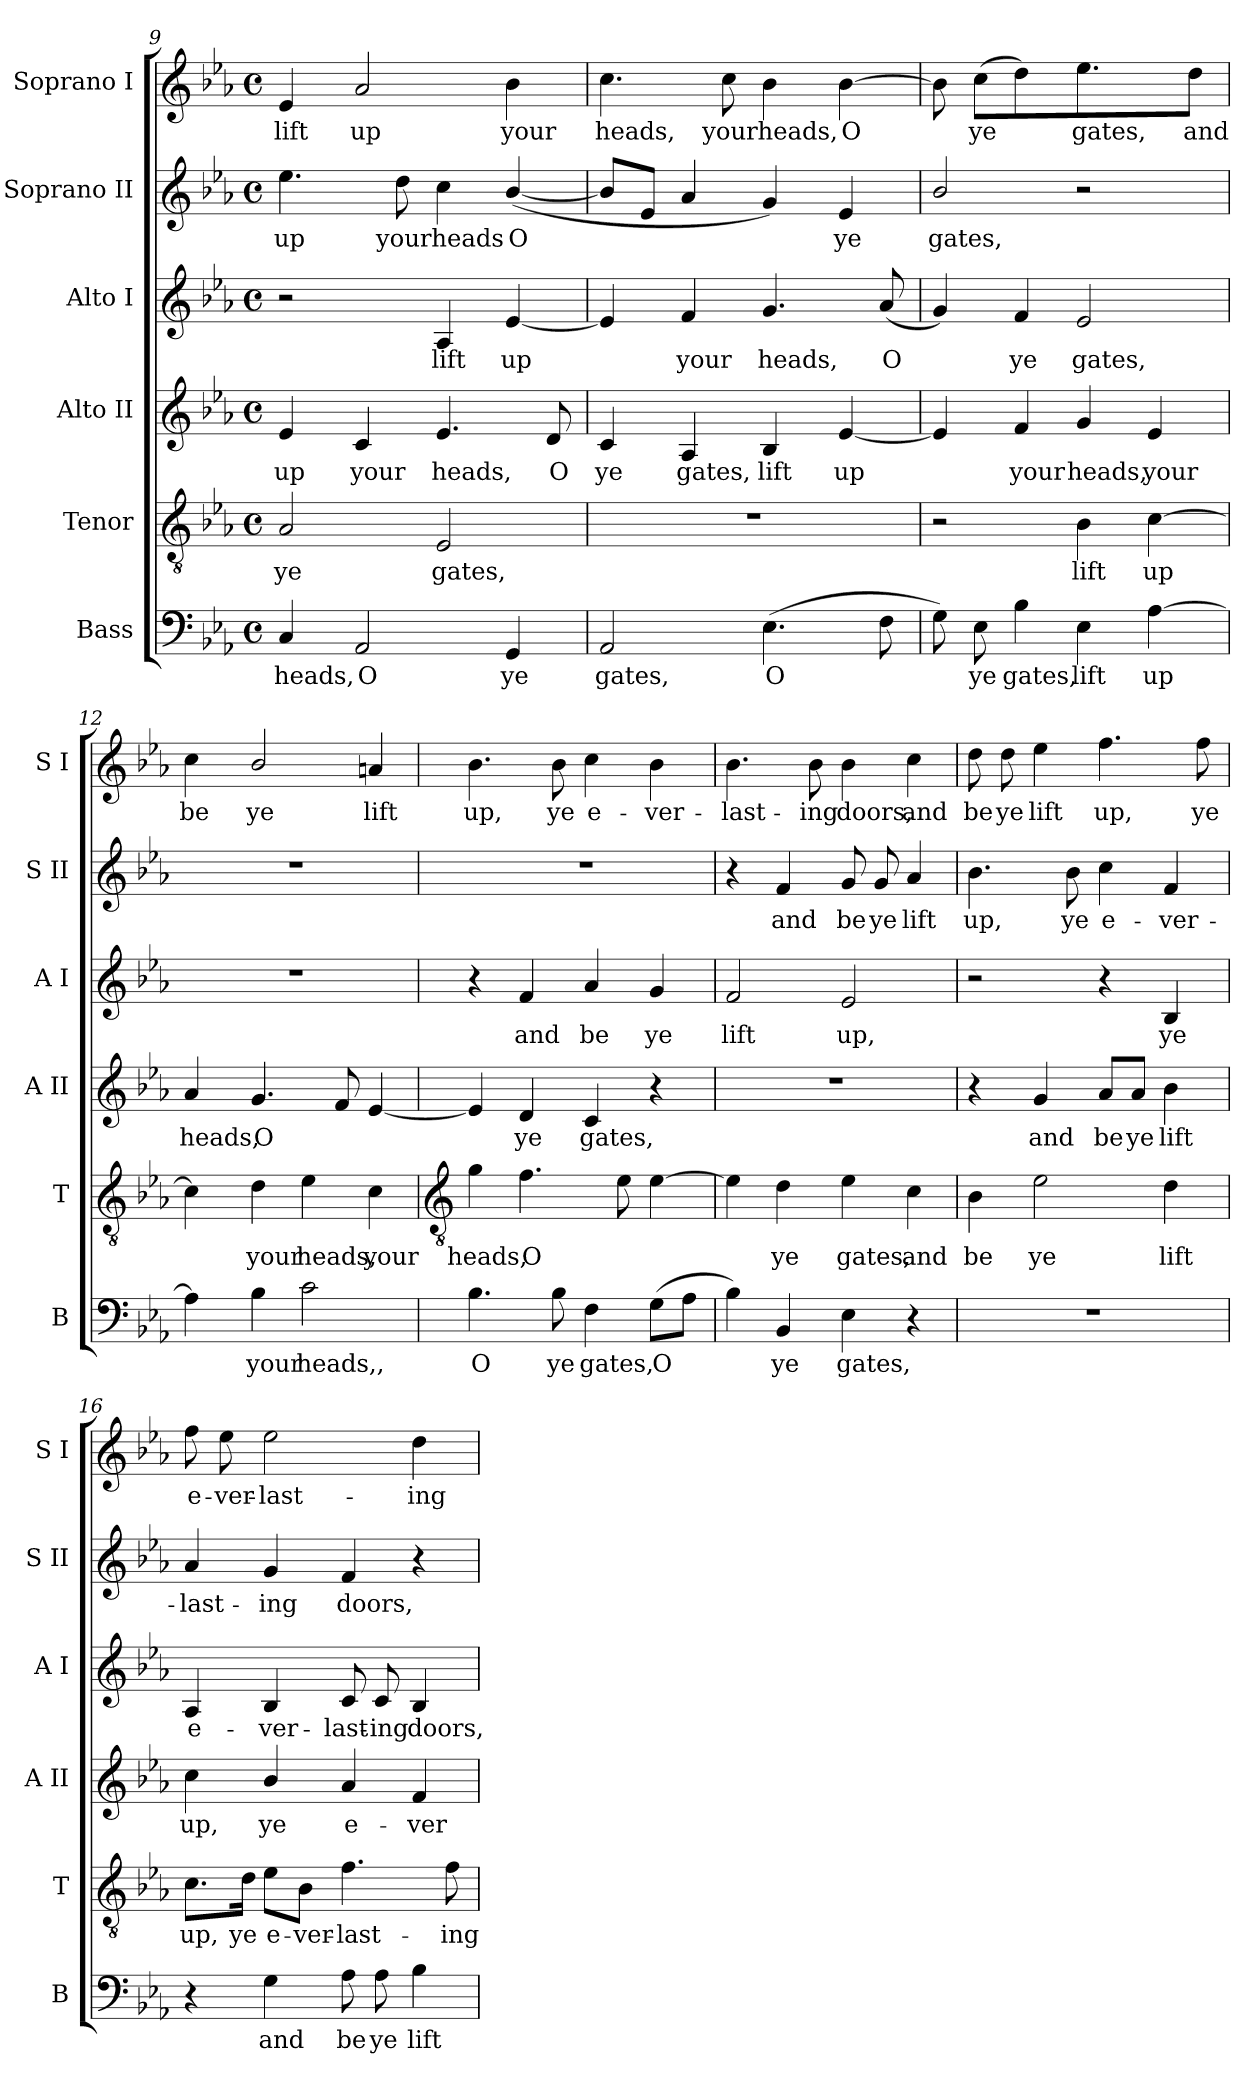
**kern	**text	**kern	**text	**kern	**text	**kern	**text	**kern	**text	**kern	**text
*part6	*part6	*part5	*part5	*part4	*part4	*part3	*part3	*part2	*part2	*part1	*part1
*staff6	*staff6	*staff5	*staff5	*staff4	*staff4	*staff3	*staff3	*staff2	*staff2	*staff1	*staff1
*I"Bass	*	*I"Tenor	*	*I"Alto II	*	*I"Alto I	*	*I"Soprano II	*	*I"Soprano I	*
*I'B	*	*I'T	*	*I'A II	*	*I'A I	*	*I'S II	*	*I'S I	*
!!LO:LB:g=z
*clefF4	*	*clefGv2	*	*clefG2	*	*clefG2	*	*clefG2	*	*clefG2	*
*k[b-e-a-]	*	*k[b-e-a-]	*	*k[b-e-a-]	*	*k[b-e-a-]	*	*k[b-e-a-]	*	*k[b-e-a-]	*
*E-:	*	*E-:	*	*E-:	*	*E-:	*	*E-:	*	*E-:	*
*M4/4	*	*M4/4	*	*M4/4	*	*M4/4	*	*M4/4	*	*M4/4	*
*met(c)	*	*met(c)	*	*met(c)	*	*met(c)	*	*met(c)	*	*met(c)	*
=9	=9	=9	=9	=9	=9	=9	=9	=9	=9	=9	=9
!	!LO:LY:b	!	!LO:LY:b	!	!LO:LY:b	!	!	!	!LO:LY:b	!	!LO:LY:b
4C	heads,	2A-	ye	4e-	up	2r	.	4.ee-	up	4e-	lift
!	!LO:LY:b	!	!	!	!LO:LY:b	!	!	!	!	!	!LO:LY:b
2AA-	O	.	.	4c	your	.	.	.	.	2a-	up
!	!	!	!	!	!	!	!	!	!LO:LY:b	!	!
.	.	.	.	.	.	.	.	8dd	your	.	.
!	!	!	!LO:LY:b	!	!LO:LY:b	!	!LO:LY:b	!	!LO:LY:b	!	!
.	.	2E-	gates,	4.e-	heads,	4A-	lift	4cc	heads	.	.
!	!LO:LY:b	!	!	!	!	!	!LO:LY:b	!	!LO:LY:b	!	!LO:LY:b
4GG	ye	.	.	.	.	[4e-	up	(<[4b-/	O	4b-	your
!	!	!	!	!	!LO:LY:b	!	!	!	!	!	!
.	.	.	.	8d	O	.	.	.	.	.	.
=10	=10	=10	=10	=10	=10	=10	=10	=10	=10	=10	=10
!	!LO:LY:b	!	!	!	!LO:LY:b	!	!	!	!	!	!LO:LY:b
2AA-	gates,	1r	.	4c	ye	4e-]	.	8b-L]	.	4.cc	heads,
.	.	.	.	.	.	.	.	8e-J	.	.	.
!	!	!	!	!	!LO:LY:b	!	!LO:LY:b	!	!	!	!
.	.	.	.	4A-	gates,	4f	your	4a-	.	.	.
!	!	!	!	!	!	!	!	!	!	!	!LO:LY:b
.	.	.	.	.	.	.	.	.	.	8cc	your
!	!LO:LY:b	!	!	!	!LO:LY:b	!	!LO:LY:b	!	!	!	!LO:LY:b
(>4.E-	O	.	.	4B-	lift	4.g	heads,	4g)	.	4b-	heads,
!	!	!	!	!	!LO:LY:b	!	!	!	!LO:LY:b	!	!LO:LY:b
.	.	.	.	[4e-	up	.	.	4e-	ye	[4b-	O
!	!	!	!	!	!	!	!LO:LY:b	!	!	!	!
8F	.	.	.	.	.	(<8a-L	O	.	.	.	.
=11	=11	=11	=11	=11	=11	=11	=11	=11	=11	=11	=11
!	!	!	!	!	!	!	!	!	!LO:LY:b	!	!
8G)	.	2r	.	4e-]	.	4g)	.	2b-/	gates,	8b-]	.
!	!LO:LY:b	!	!	!	!	!	!	!	!	!	!LO:LY:b
8E-	ye	.	.	.	.	.	.	.	.	(>8ccL	ye
!	!LO:LY:b	!	!	!	!LO:LY:b	!	!LO:LY:b	!	!	!	!
4B-	gates,	.	.	4f	your	4f	ye	.	.	4dd)	.
!	!LO:LY:b	!	!LO:LY:b	!	!LO:LY:b	!	!LO:LY:b	!	!	!	!LO:LY:b
4E-	lift	4B-	lift	4g	heads,	2e-	gates,	2r	.	4.ee-	gates,
!	!LO:LY:b	!	!LO:LY:b	!	!LO:LY:b	!	!	!	!	!	!
[4A-	up	[4c	up	4e-	your	.	.	.	.	.	.
!	!	!	!	!	!	!	!	!	!	!	!LO:LY:b
.	.	.	.	.	.	.	.	.	.	8ddJ	and
=12	=12	=12	=12	=12	=12	=12	=12	=12	=12	=12	=12
!	!	!	!	!	!LO:LY:b	!	!	!	!	!	!LO:LY:b
4A-]	.	4c]	.	4a-	heads,	1r	.	1r	.	4cc	be
!	!LO:LY:b	!	!LO:LY:b	!	!LO:LY:b	!	!	!	!	!	!LO:LY:b
4B-	your	4d	your	4.g	O	.	.	.	.	2b-/	ye
!	!LO:LY:b	!	!LO:LY:b	!	!	!	!	!	!	!	!
2c	heads,,	4e-	heads,	.	.	.	.	.	.	.	.
.	.	.	.	8f	.	.	.	.	.	.	.
!	!	!	!LO:LY:b	!	!	!	!	!	!	!	!LO:LY:b
.	.	4c	your	[4e-	.	.	.	.	.	4an	lift
!!LO:LB:g=z
=13	=13	=13	=13	=13	=13	=13	=13	=13	=13	=13	=13
*	*	*clefGv2	*	*	*	*	*	*	*	*	*
!	!LO:LY:b	!	!LO:LY:b	!	!	!	!	!	!	!	!LO:LY:b
4.B-	O	4g	heads,	4e-]	.	4r	.	1r	.	4.b-	up,
!	!	!	!LO:LY:b	!	!LO:LY:b	!	!LO:LY:b	!	!	!	!
.	.	4.f	O	4d	ye	4f	and	.	.	.	.
!	!LO:LY:b	!	!	!	!	!	!	!	!	!	!LO:LY:b
8B-	ye	.	.	.	.	.	.	.	.	8b-	ye
!	!LO:LY:b	!	!	!	!LO:LY:b	!	!LO:LY:b	!	!	!	!LO:LY:b
4F	gates,	.	.	4c	gates,	4a-	be	.	.	4cc	e-
.	.	8e-	.	.	.	.	.	.	.	.	.
!	!LO:LY:b	!	!	!	!	!	!LO:LY:b	!	!	!	!LO:LY:b
(>8GL	O	[4e-	.	4r	.	4g	ye	.	.	4b-	-ver-
8A-J	.	.	.	.	.	.	.	.	.	.	.
=14	=14	=14	=14	=14	=14	=14	=14	=14	=14	=14	=14
!	!	!	!	!	!	!	!LO:LY:b	!	!	!	!LO:LY:b
4B-)	.	4e-]	.	1r	.	2f	lift	4r	.	4.b-	-last-
!	!LO:LY:b	!	!LO:LY:b	!	!	!	!	!	!LO:LY:b	!	!
4BB-	ye	4d	ye	.	.	.	.	4f	and	.	.
!	!	!	!	!	!	!	!	!	!	!	!LO:LY:b
.	.	.	.	.	.	.	.	.	.	8b-	-ing
!	!LO:LY:b	!	!LO:LY:b	!	!	!	!LO:LY:b	!	!LO:LY:b	!	!LO:LY:b
4E-	gates,	4e-	gates,	.	.	2e-	up,	8g	be	4b-	doors,
!	!	!	!	!	!	!	!	!	!LO:LY:b	!	!
.	.	.	.	.	.	.	.	8g	ye	.	.
!	!	!	!LO:LY:b	!	!	!	!	!	!LO:LY:b	!	!LO:LY:b
4r	.	4c	and	.	.	.	.	4a-	lift	4cc	and
=15	=15	=15	=15	=15	=15	=15	=15	=15	=15	=15	=15
!	!	!	!LO:LY:b	!	!	!	!	!	!LO:LY:b	!	!LO:LY:b
1r	.	4B-	be	4r	.	2r	.	4.b-	up,	8dd	be
!	!	!	!	!	!	!	!	!	!	!	!LO:LY:b
.	.	.	.	.	.	.	.	.	.	8dd	ye
!	!	!	!LO:LY:b	!	!LO:LY:b	!	!	!	!	!	!LO:LY:b
.	.	2e-	ye	4g	and	.	.	.	.	4ee-	lift
!	!	!	!	!	!	!	!	!	!LO:LY:b	!	!
.	.	.	.	.	.	.	.	8b-	ye	.	.
!	!	!	!	!	!LO:LY:b	!	!	!	!LO:LY:b	!	!LO:LY:b
.	.	.	.	8a-/L	be	4r	.	4cc	e-	4.ff	up,
!	!	!	!	!	!LO:LY:b	!	!	!	!	!	!
.	.	.	.	8a-/J	ye	.	.	.	.	.	.
!	!	!	!LO:LY:b	!	!LO:LY:b	!	!LO:LY:b	!	!LO:LY:b	!	!
.	.	4d	lift	4b-	lift	4B-	ye	4f	-ver-	.	.
!	!	!	!	!	!	!	!	!	!	!	!LO:LY:b
.	.	.	.	.	.	.	.	.	.	8ff	ye
=16	=16	=16	=16	=16	=16	=16	=16	=16	=16	=16	=16
!	!	!	!LO:LY:b	!	!LO:LY:b	!	!LO:LY:b	!	!LO:LY:b	!	!LO:LY:b
4r	.	8.c\L	up,	4cc	up,	4A-	e-	4a-	-last-	8ff	e-
!	!	!	!	!	!	!	!	!	!	!	!LO:LY:b
.	.	.	.	.	.	.	.	.	.	8ee-	-ver-
!	!	!	!LO:LY:b	!	!	!	!	!	!	!	!
.	.	16d\Jk	ye	.	.	.	.	.	.	.	.
!	!LO:LY:b	!	!LO:LY:b	!	!LO:LY:b	!	!LO:LY:b	!	!LO:LY:b	!	!LO:LY:b
4G	and	8e-\L	e-	4b-/	ye	4B-	-ver-	4g	-ing	2ee-	-last-
!	!	!	!LO:LY:b	!	!	!	!	!	!	!	!
.	.	8B-\J	-ver-	.	.	.	.	.	.	.	.
!	!LO:LY:b	!	!LO:LY:b	!	!LO:LY:b	!	!LO:LY:b	!	!LO:LY:b	!	!
8A-	be	4.f	-last-	4a-	e-	8c	-last-	4f	doors,	.	.
!	!LO:LY:b	!	!	!	!	!	!LO:LY:b	!	!	!	!
8A-	ye	.	.	.	.	8c	-ing	.	.	.	.
!	!LO:LY:b	!	!	!	!LO:LY:b	!	!LO:LY:b	!	!	!	!LO:LY:b
4B-	lift	.	.	4f	-ver-	4B-	doors,	4r	.	4dd	-ing
!	!	!	!LO:LY:b	!	!	!	!	!	!	!	!
.	.	8f	-ing	.	.	.	.	.	.	.	.
=	=	=	=	=	=	=	=	=	=	=	=
*-	*-	*-	*-	*-	*-	*-	*-	*-	*-	*-	*-
